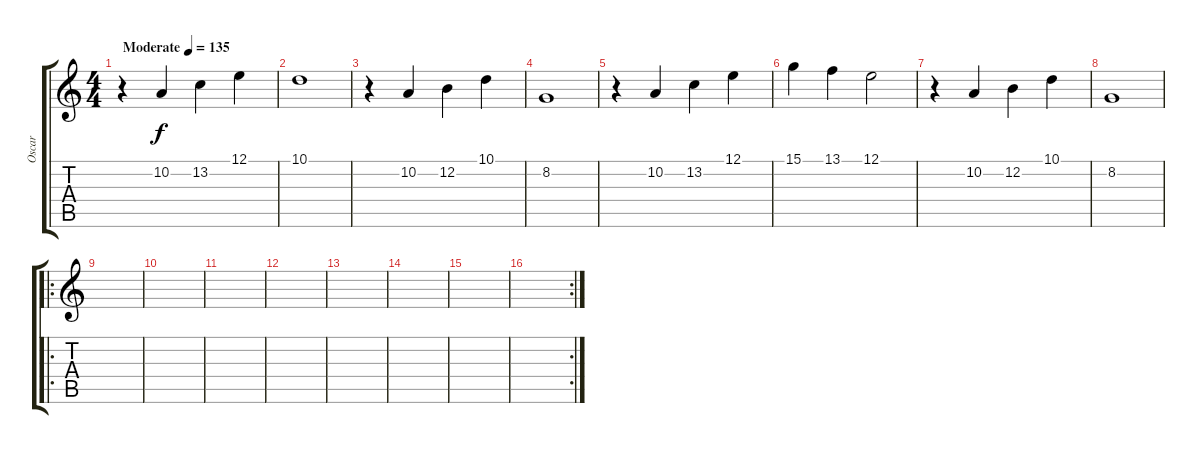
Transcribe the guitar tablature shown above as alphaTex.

\track ("Oscar" "Oscar") {instrument harmonica}
\staff {score tabs}
\tuning (E4 B3 G3 D3 A2 E2) {hide}
\ts (4 4)
\tempo (135 "Moderate")
\clef g2
\ks c
r.4{dy f instrument harmonica} 10.2.4 13.2.4 12.1.4 |
10.1.1 |
r.4 10.2.4 12.2.4 10.1.4 |
8.2.1 |
r.4 10.2.4 13.2.4 12.1.4 |
15.1.4 13.1.4 12.1.2 |
r.4 10.2.4 12.2.4 10.1.4 |
8.2.1 |
\ro
|
|
|
|
|
|
|
\rc 2
